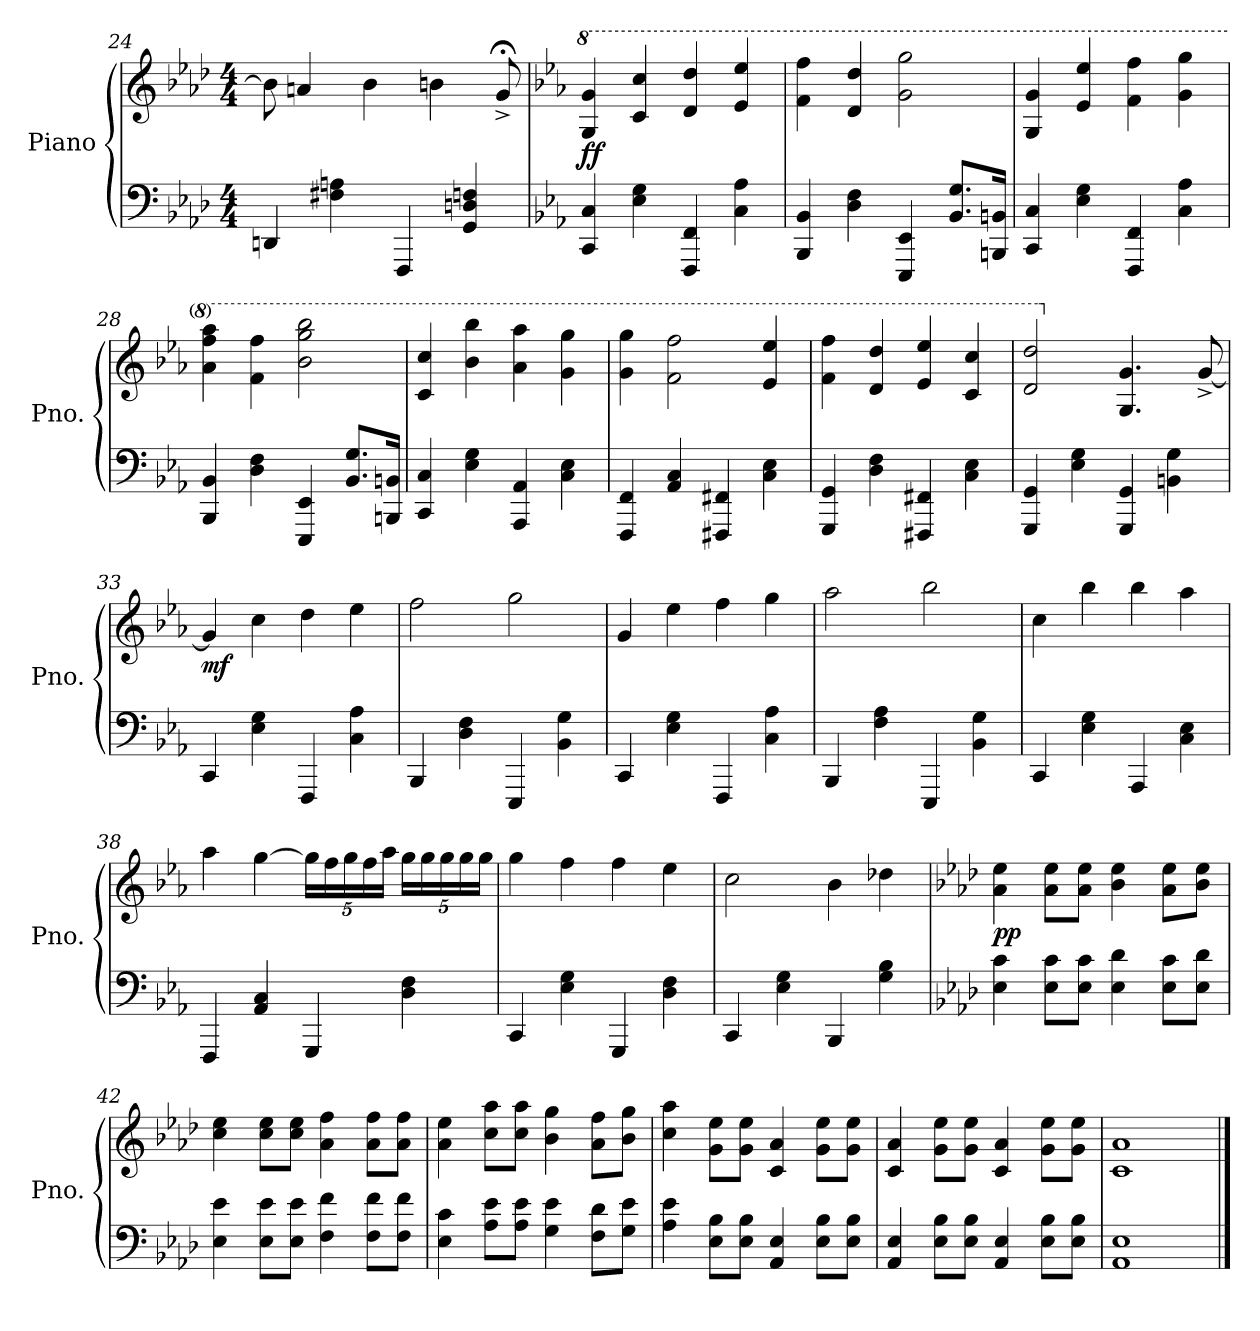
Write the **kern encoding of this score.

**kern	**kern	**dynam
*part1	*part1	*part1
*staff2	*staff1	*staff1/2
*I"Piano	*	*
*I'Pno.	*	*
*clefF4	*clefG2	*
*k[b-e-a-d-]	*k[b-e-a-d-]	*
*M4/4	*M4/4	*
=24	=24	=24
4DDn/	8b-\]	.
.	4an/	.
4F#X\ 4An\	.	.
.	4b-\	.
4FFF/	.	.
.	4bn\	.
4GG/ 4Dn/ 4Fn/	.	.
.	8g;<^/	.
=25	=25	=25
*k[b-e-a-]	*k[b-e-a-]	*
*	*8va	*
!	!	!LO:DY:a=2
4CC/ 4C/	4g/ 4gg/	ff
4E-\ 4G\	4cc/ 4ccc/	.
4FFF/ 4FF/	4dd/ 4ddd/	.
4C\ 4A-\	4ee-/ 4eee-/	.
=26	=26	=26
4BBB-/ 4BB-/	4ff\ 4fff\	.
4D\ 4F\	4dd/ 4ddd/	.
4EEE-/ 4EE-/	2gg\ 2ggg\	.
8.BB-/ 8.G/L	.	.
16BBBn/ 16BBn/Jk	.	.
=27	=27	=27
4CC/ 4C/	4g/ 4gg/	.
4E-\ 4G\	4ee-/ 4eee-/	.
4FFF/ 4FF/	4ff\ 4fff\	.
4C\ 4A-\	4gg\ 4ggg\	.
=28	=28	=28
4BBB-/ 4BB-/	4aa-\ 4fff\ 4aaa-\	.
4D\ 4F\	4ff\ 4fff\	.
4EEE-/ 4EE-/	2bb-\ 2ggg\ 2bbb-\	.
8.BB-/ 8.G/L	.	.
16BBBn/ 16BBn/Jk	.	.
!!LO:LB:g=z
=29	=29	=29
4CC/ 4C/	4cc/ 4ccc/	.
4E-\ 4G\	4bb-\ 4bbb-\	.
4AAA-/ 4AA-/	4aa-\ 4aaa-\	.
4C\ 4E-\	4gg\ 4ggg\	.
=30	=30	=30
4FFF/ 4FF/	4gg\ 4ggg\	.
4AA-/ 4C/	2ff\ 2fff\	.
4FFF#X/ 4FF#X/	.	.
4C\ 4E-\	4ee-/ 4eee-/	.
=31	=31	=31
4GGG/ 4GG/	4ff\ 4fff\	.
4D\ 4F\	4dd/ 4ddd/	.
4FFF#X/ 4FF#X/	4ee-/ 4eee-/	.
4C\ 4E-\	4cc/ 4ccc/	.
=32	=32	=32
4GGG/ 4GG/	2dd/ 2ddd/	.
4E-\ 4G\	.	.
*	*X8va	*
4GGG/ 4GG/	4.G/ 4.g/	.
4BBn\ 4G\	.	.
.	[8g^/	.
=33	=33	=33
!	!	!LO:DY:b
4CC/	4g/]	mf
4E-\ 4G\	4cc\	.
4FFF/	4dd\	.
4C\ 4A-\	4ee-\	.
=34	=34	=34
4BBB-/	2ff\	.
4D\ 4F\	.	.
4EEE-/	2gg\	.
4BB-\ 4G\	.	.
=35	=35	=35
4CC/	4g/	.
4E-\ 4G\	4ee-\	.
4FFF/	4ff\	.
4C\ 4A-\	4gg\	.
=36	=36	=36
4BBB-/	2aa-\	.
4F\ 4A-\	.	.
4EEE-/	2bb-\	.
4BB-\ 4G\	.	.
!!LO:PB:g=z
=37	=37	=37
4CC/	4cc\	.
4E-\ 4G\	4bb-\	.
4AAA-/	4bb-\	.
4C\ 4E-\	4aa-\	.
=38	=38	=38
4FFF/	4aa-\	.
4AA-/ 4C/	[4gg\	.
*	*Xbrackettup	*
4GGG/	20gg\LL]	.
.	20ff\	.
.	20gg\	.
.	20ff\	.
.	20aa-\JJ	.
4D\ 4F\	20gg\LL	.
.	20gg\	.
.	20gg\	.
.	20gg\	.
.	20gg\JJ	.
=39	=39	=39
4CC/	4gg\	.
4E-\ 4G\	4ff\	.
4GGG/	4ff\	.
4D\ 4F\	4ee-\	.
=40	=40	=40
4CC/	2cc\	.
4E-\ 4G\	.	.
4BBB-/	4b-\	.
4G\ 4B-\	4dd-X\	.
=41	=41	=41
*k[b-e-a-d-]	*k[b-e-a-d-]	*
!	!	!LO:DY:b
4E-\ 4c\	4a-\ 4ee-\	pp
8E-\ 8c\L	8a-\ 8ee-\L	.
8E-\ 8c\J	8a-\ 8ee-\J	.
4E-\ 4d-\	4b-\ 4ee-\	.
8E-\ 8c\L	8a-\ 8ee-\L	.
8E-\ 8d-\J	8b-\ 8ee-\J	.
!!LO:LB:g=z
=42	=42	=42
4E-\ 4e-\	4cc\ 4ee-\	.
8E-\ 8e-\L	8cc\ 8ee-\L	.
8E-\ 8e-\J	8cc\ 8ee-\J	.
4F\ 4f\	4a-\ 4ff\	.
8F\ 8f\L	8a-\ 8ff\L	.
8F\ 8f\J	8a-\ 8ff\J	.
=43	=43	=43
4E-\ 4c\	4a-\ 4ee-\	.
8A-\ 8e-\L	8cc\ 8aa-\L	.
8A-\ 8e-\J	8cc\ 8aa-\J	.
4G\ 4e-\	4b-\ 4gg\	.
8F\ 8d-\L	8a-\ 8ff\L	.
8G\ 8e-\J	8b-\ 8gg\J	.
=44	=44	=44
4A-\ 4e-\	4cc\ 4aa-\	.
8E-\ 8B-\L	8g\ 8ee-\L	.
8E-\ 8B-\J	8g\ 8ee-\J	.
4AA-/ 4E-/	4c/ 4a-/	.
8E-\ 8B-\L	8g\ 8ee-\L	.
8E-\ 8B-\J	8g\ 8ee-\J	.
=45	=45	=45
4AA-/ 4E-/	4c/ 4a-/	.
8E-\ 8B-\L	8g\ 8ee-\L	.
8E-\ 8B-\J	8g\ 8ee-\J	.
4AA-/ 4E-/	4c/ 4a-/	.
8E-\ 8B-\L	8g\ 8ee-\L	.
8E-\ 8B-\J	8g\ 8ee-\J	.
=46	=46	=46
1AA- 1E-	1c 1a-	.
==	==	==
*-	*-	*-
